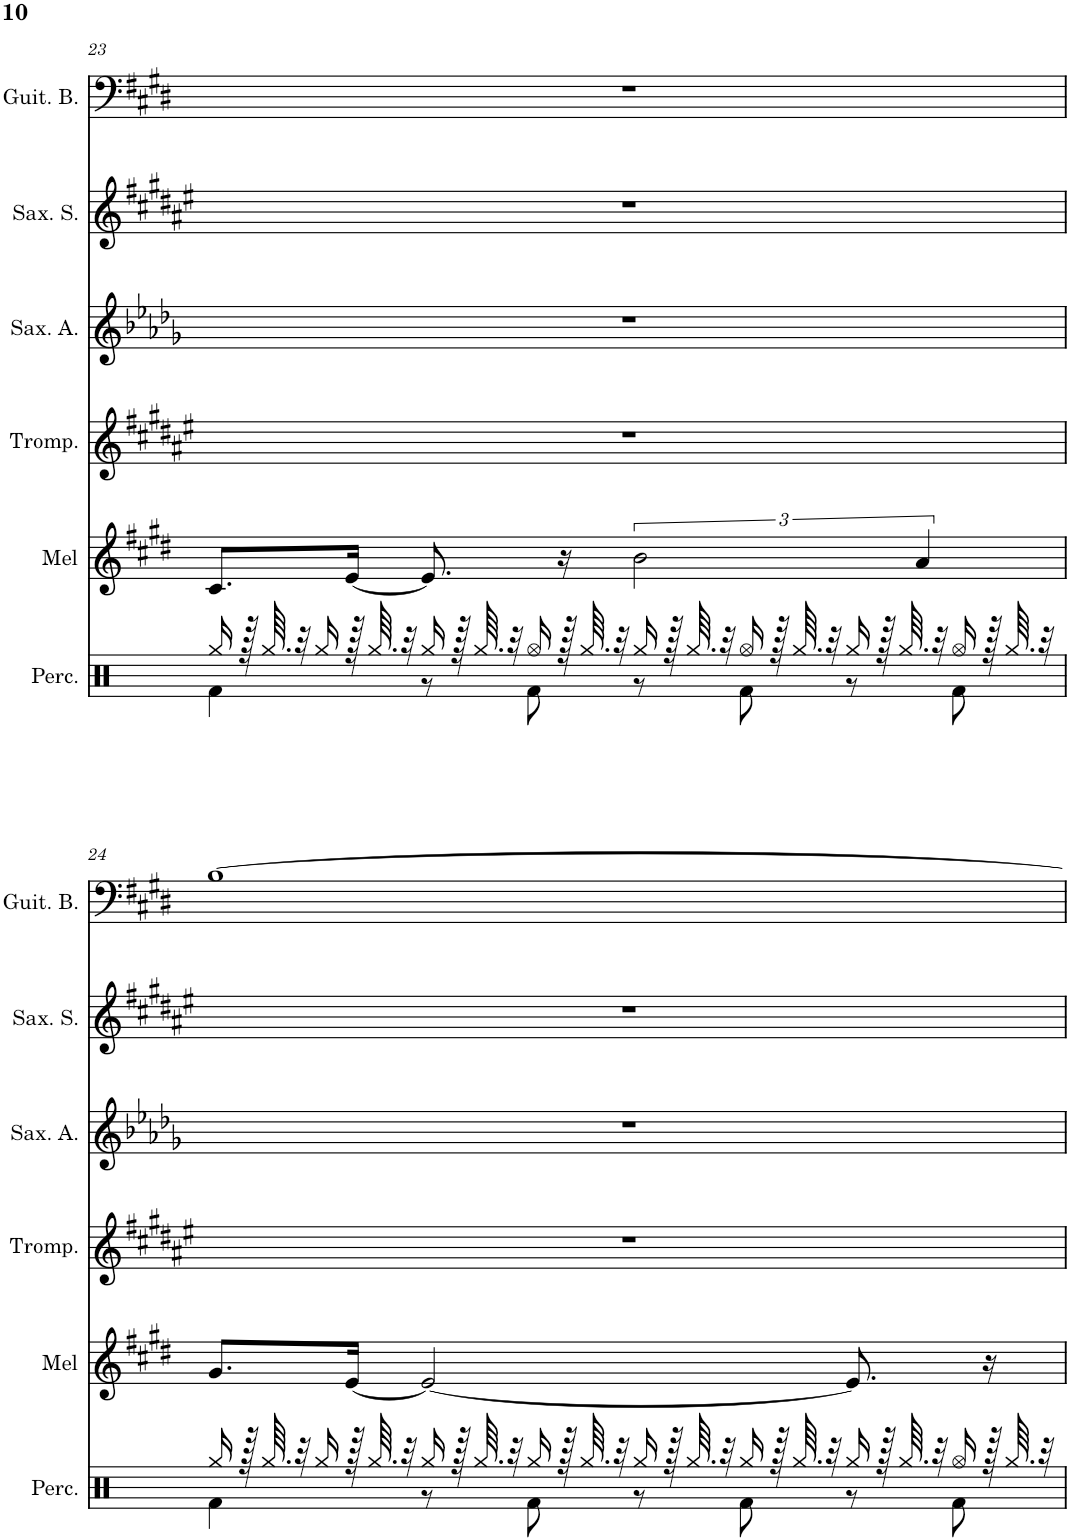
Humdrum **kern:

**kern	**kern	**kern	**kern	**kern	**kern
*part6	*part5	*part4	*part3	*part2	*part1
*staff6	*staff5	*staff4	*staff3	*staff2	*staff1
*I"Percussion, Drums 10	*I"Harmonica, Melodie4	*I"Trompette	*I"Saxophone Alto	*I"Saxophone Soprano	*I"Guitare Basse
*I'Perc.	*I'Mel	*I'Tromp.	*I'Sax. A.	*I'Sax. S.	*I'Guit. B.
!!LO:PB:g=z
*clefX	*clefG2	*clefG2	*clefG2	*clefG2	*clefF4
*	*	*Trd1c2	*Trd5c9	*Trd1c2	*Trd7c12
*k[]	*k[f#c#g#d#]	*k[f#c#g#d#a#e#]	*k[b-e-a-d-g-]	*k[f#c#g#d#a#e#]	*k[f#c#g#d#]
*M4/4	*M4/4	*M4/4	*M4/4	*M4/4	*M4/4
=23	=23	=23	=23	=23	=23
*^	*	*	*	*	*
16Rgg/	4Rf\	8.c#/L	1r	1r	1r	1r
128r	.	.	.	.	.	.
64.Rgg/	.	.	.	.	.	.
32r	.	.	.	.	.	.
16Rgg/	.	.	.	.	.	.
128r	.	[16e/Jk	.	.	.	.
64.Rgg/	.	.	.	.	.	.
32r	.	.	.	.	.	.
16Rgg/	8r	8.e/]	.	.	.	.
128r	.	.	.	.	.	.
64.Rgg/	.	.	.	.	.	.
32r	.	.	.	.	.	.
16Rgg/	8Rf\	.	.	.	.	.
128r	.	16r	.	.	.	.
64.Rgg/	.	.	.	.	.	.
32r	.	.	.	.	.	.
16Rgg/	8r	3b\	.	.	.	.
128r	.	.	.	.	.	.
64.Rgg/	.	.	.	.	.	.
32r	.	.	.	.	.	.
16Rgg/	8Rf\	.	.	.	.	.
128r	.	.	.	.	.	.
64.Rgg/	.	.	.	.	.	.
32r	.	.	.	.	.	.
16Rgg/	8r	.	.	.	.	.
128r	.	.	.	.	.	.
64.Rgg/	.	.	.	.	.	.
.	.	6a/	.	.	.	.
32r	.	.	.	.	.	.
16Rgg/	8Rf\	.	.	.	.	.
128r	.	.	.	.	.	.
64.Rgg/	.	.	.	.	.	.
32r	.	.	.	.	.	.
!!LO:LB:g=z
=24	=24	=24	=24	=24	=24	=24
16Rgg/	4Rf\	8.g#/L	1r	1r	1r	[1B
128r	.	.	.	.	.	.
64.Rgg/	.	.	.	.	.	.
32r	.	.	.	.	.	.
16Rgg/	.	.	.	.	.	.
128r	.	[16e/Jk	.	.	.	.
64.Rgg/	.	.	.	.	.	.
32r	.	.	.	.	.	.
16Rgg/	8r	2e/_	.	.	.	.
128r	.	.	.	.	.	.
64.Rgg/	.	.	.	.	.	.
32r	.	.	.	.	.	.
16Rgg/	8Rf\	.	.	.	.	.
128r	.	.	.	.	.	.
64.Rgg/	.	.	.	.	.	.
32r	.	.	.	.	.	.
16Rgg/	8r	.	.	.	.	.
128r	.	.	.	.	.	.
64.Rgg/	.	.	.	.	.	.
32r	.	.	.	.	.	.
16Rgg/	8Rf\	.	.	.	.	.
128r	.	.	.	.	.	.
64.Rgg/	.	.	.	.	.	.
32r	.	.	.	.	.	.
16Rgg/	8r	8.e/]	.	.	.	.
128r	.	.	.	.	.	.
64.Rgg/	.	.	.	.	.	.
32r	.	.	.	.	.	.
16Rgg/	8Rf\	.	.	.	.	.
128r	.	16r	.	.	.	.
64.Rgg/	.	.	.	.	.	.
32r	.	.	.	.	.	.
*v	*v	*	*	*	*	*
=	=	=	=	=	=
*-	*-	*-	*-	*-	*-
